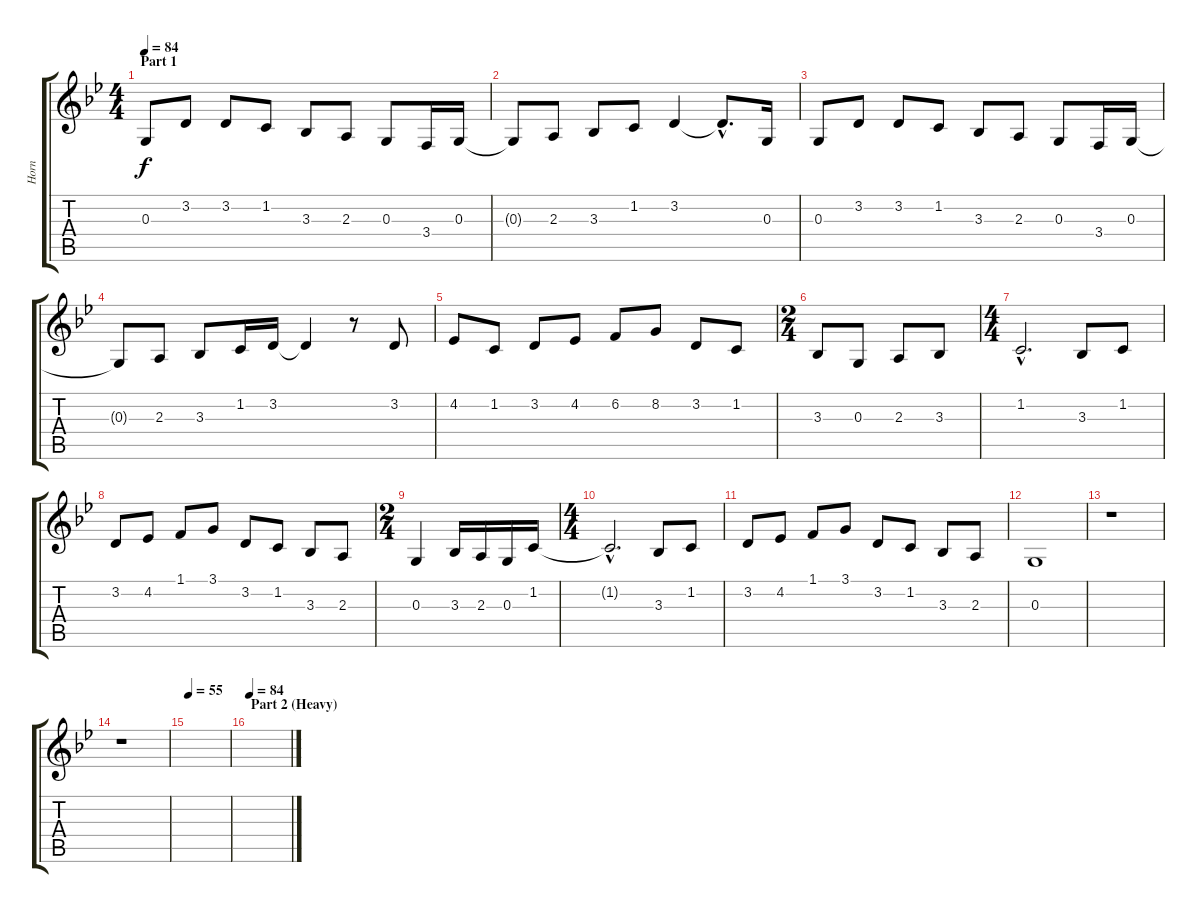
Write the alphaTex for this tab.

\track ("Horn" "Horn") {instrument frenchhorn}
\staff {score tabs}
\tuning (E4 B3 G3 D3 A2 E2) {hide}
\ts (4 4)
\section ("" "Part 1")
\tempo 84
\clef g2
\ks bb
0.3.8{dy f} 3.2.8 3.2.8 1.2.8 3.3.8 2.3.8 0.3.8 3.4.16 0.3.16 |
0.3{t}.8 2.3.8 3.3.8 1.2.8 3.2.4 3.2{hac t}.8{d} 0.3.16 |
0.3.8 3.2.8 3.2.8 1.2.8 3.3.8 2.3.8 0.3.8 3.4.16 0.3.16 |
0.3{t}.8 2.3.8 3.3.8 1.2.16 3.2.16 3.2{t}.4 r.8 3.2.8 |
4.2.8 1.2.8 3.2.8 4.2.8 6.2.8 8.2.8 3.2.8 1.2.8 |
\ts (2 4)
3.3.8 0.3.8 2.3.8 3.3.8 |
\ts (4 4)
1.2{hac}.2{d} 3.3.8 1.2.8 |
3.2.8 4.2.8 1.1.8 3.1.8 3.2.8 1.2.8 3.3.8 2.3.8 |
\ts (2 4)
0.3.4 3.3.16 2.3.16 0.3.16 1.2.16 |
\ts (4 4)
1.2{hac t}.2{d} 3.3.8 1.2.8 |
3.2.8 4.2.8 1.1.8 3.1.8 3.2.8 1.2.8 3.3.8 2.3.8 |
0.3.1 |
r.1 |
r.1 |
\tempo 55
|
\section ("" "Part 2 (Heavy)")
\tempo 84
